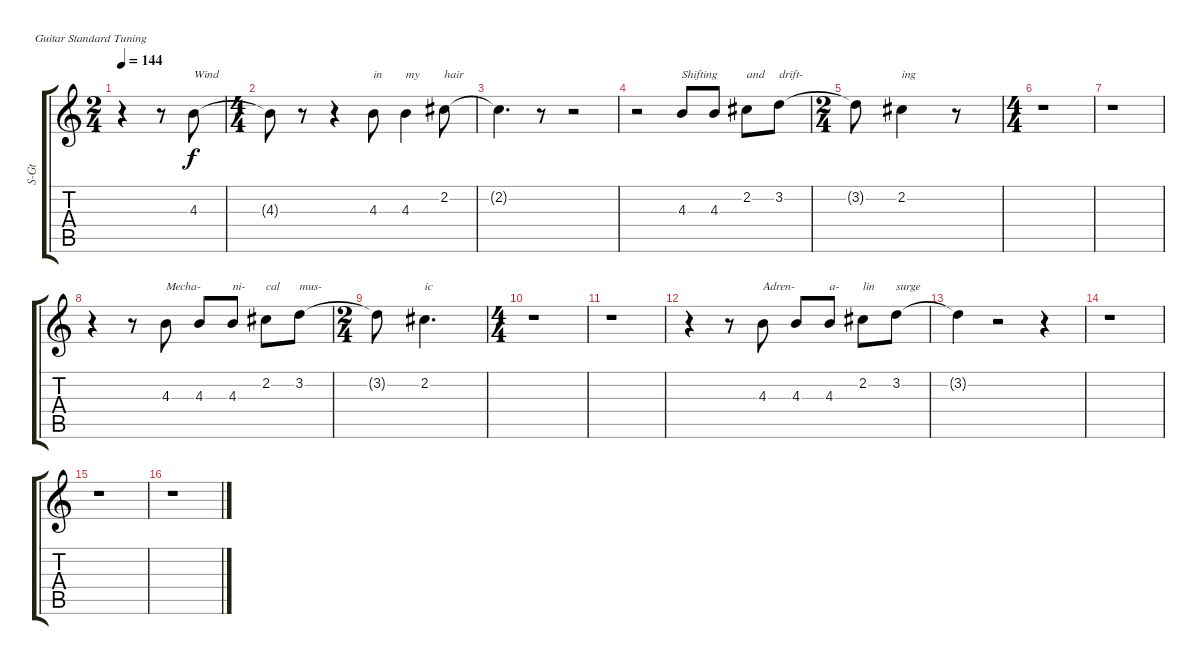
\bracketExtendMode groupsimilarinstruments
\otherSystemsTrackNameOrientation horizontal
\track ("Geddy" "S-Gt") {instrument lead6voice}
\staff {score tabs}
\tuning (E4 B3 G3 D3 A2 E2)
\displaytranspose 12
\ts (2 4)
\tempo 144
\clef g2
\ks c
r.4{dy f beam Down} r.8{beam Down} 4.3.8{txt "Wind" beam Down} |
\ts (4 4)
4.3{t}.8{beam Down} r.8{beam Down} r.4{beam Down} 4.3.8{txt "in" beam Down} 4.3.4{txt "my" beam Down} 2.2{acc #}.8{txt "hair" beam Down} |
2.2{t acc #}.4{d beam Down} r.8{beam Down} r.2{beam Down} |
r.2{beam Down} 4.3.8{txt "Shifting" beam Up} 4.3.8{beam Up} 2.2{acc #}.8{txt "and" beam Down} 3.2.8{txt "drift-" beam Down} |
\ts (2 4)
3.2{t}.8{beam Down} 2.2{acc #}.4{txt "ing" beam Down} r.8{beam Down} |
\ts (4 4)
r.1{beam Down} |
r.1{beam Down} |
r.4{beam Down} r.8{beam Down} 4.3.8{txt "Mecha-" beam Down} 4.3.8{beam Up} 4.3.8{txt "ni-" beam Up} 2.2{acc #}.8{txt "cal" beam Down} 3.2.8{txt "mus-" beam Down} |
\ts (2 4)
3.2{t}.8{beam Down} 2.2{acc #}.4{d txt "ic" beam Down} |
\ts (4 4)
r.1{beam Down} |
r.1{beam Down} |
r.4{beam Down} r.8{beam Down} 4.3.8{txt "Adren-" beam Down} 4.3.8{beam Up} 4.3.8{txt "a-" beam Up} 2.2{acc #}.8{txt "lin" beam Down} 3.2.8{txt "surge" beam Down} |
3.2{t}.4{beam Down} r.2{beam Down} r.4{beam Down} |
r.1{beam Down} |
r.1{beam Down} |
r.1{beam Down}
